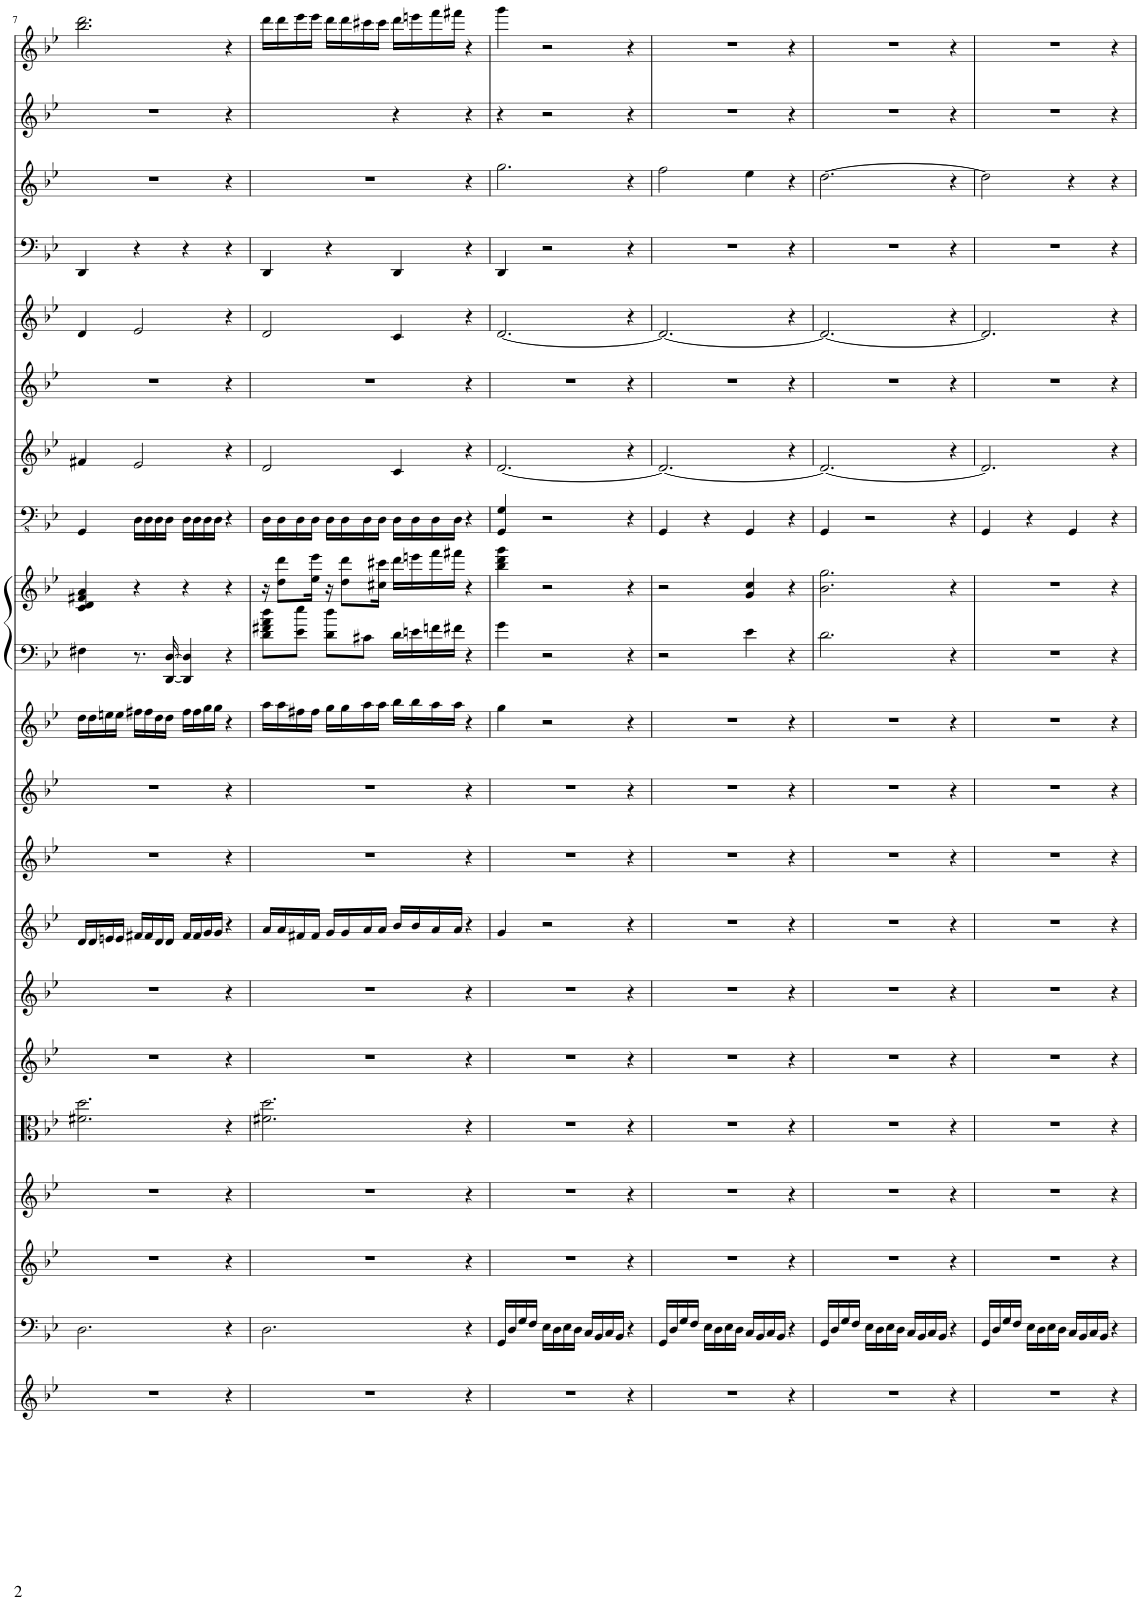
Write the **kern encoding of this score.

**kern	**kern	**kern	**kern	**kern	**kern	**kern	**kern	**kern	**kern	**kern	**kern	**kern	**kern	**kern	**kern	**kern	**kern	**kern	**kern	**kern
*part20	*part19	*part18	*part17	*part16	*part15	*part14	*part13	*part12	*part11	*part10	*part9	*part9	*part8	*part7	*part6	*part5	*part4	*part3	*part2	*part1
*staff21	*staff20	*staff19	*staff18	*staff17	*staff16	*staff15	*staff14	*staff13	*staff12	*staff11	*staff10	*staff9	*staff8	*staff7	*staff6	*staff5	*staff4	*staff3	*staff2	*staff1
*I"Cello (6) 裝飾	*I"Cello (6)	*I"Viola (6) 裝飾	*I"Viola (6) 連音	*I"Viola (6)	*I"Violin II (6) 裝飾	*I"Violin II (6) 連音	*I"Violin II (6)	*I"Violin I (8) 裝飾	*I"Violin I (8) 連音	*I"Violin I (8)	*I"Piano	*	*I"Timpani+	*I"Horn II	*I"Horn I 連音	*I"Horn I	*I"Bassoon 連音	*I"Oboe 連音	*I"Flute 連音	*I"Flute
!!LO:PB:g=z
*clefG2	*clefF4	*clefG2	*clefG2	*clefC3	*clefG2	*clefG2	*clefG2	*clefG2	*clefG2	*clefG2	*clefF4	*clefG2	*clefFv4	*clefG2	*clefG2	*clefG2	*clefF4	*clefG2	*clefG2	*clefG2
*k[b-e-]	*k[b-e-]	*k[b-e-]	*k[b-e-]	*k[b-e-]	*k[b-e-]	*k[b-e-]	*k[b-e-]	*k[b-e-]	*k[b-e-]	*k[b-e-]	*k[b-e-]	*k[b-e-]	*k[b-e-]	*k[b-e-]	*k[b-e-]	*k[b-e-]	*k[b-e-]	*k[b-e-]	*k[b-e-]	*k[b-e-]
*	*	*	*	*	*	*	*M3/4	*	*	*M3/4	*	*	*	*	*	*	*	*	*	*
=7	=7	=7	=7	=7	=7	=7	=7	=7	=7	=7	=7	=7	=7	=7	=7	=7	=7	=7	=7	=7
1r	2.D\	1r	1r	2.f#X\ 2.dd\	1r	1r	16d/LL	1r	1r	16dd\LL	4F#X\	4c/ 4d/ 4f#X/ 4a/	4GGG/	4f#X/	1r	4d/	4DD/	1r	1r	2.bb-\ 2.ddd\
.	.	.	.	.	.	.	16d/	.	.	16dd\	.	.	.	.	.	.	.	.	.	.
.	.	.	.	.	.	.	16en/	.	.	16een\	.	.	.	.	.	.	.	.	.	.
.	.	.	.	.	.	.	16e/JJ	.	.	16ee\JJ	.	.	.	.	.	.	.	.	.	.
.	.	.	.	.	.	.	16f#X/LL	.	.	16ff#X\LL	8.r	4r	16DD\LL	2e-/	.	2e-/	4r	.	.	.
.	.	.	.	.	.	.	16f#/	.	.	16ff#\	.	.	16DD\	.	.	.	.	.	.	.
.	.	.	.	.	.	.	16d/	.	.	16dd\	.	.	16DD\	.	.	.	.	.	.	.
.	.	.	.	.	.	.	16d/JJ	.	.	16dd\JJ	[16DD/ [16D/	.	16DD\JJ	.	.	.	.	.	.	.
.	.	.	.	.	.	.	16f#/LL	.	.	16ff#\LL	4DD/] 4D/]	4r	16DD\LL	.	.	.	4r	.	.	.
.	.	.	.	.	.	.	16f#/	.	.	16ff#\	.	.	16DD\	.	.	.	.	.	.	.
.	.	.	.	.	.	.	16g/	.	.	16gg\	.	.	16DD\	.	.	.	.	.	.	.
.	.	.	.	.	.	.	16g/JJ	.	.	16gg\JJ	.	.	16DD\JJ	.	.	.	.	.	.	.
.	4r	.	.	4r	.	.	4r	.	.	4r	4r	4r	4r	4r	.	4r	4r	.	.	4r
4r	4ryy	4r	4r	4ryy	4r	4r	4ryy	4r	4r	4ryy	4ryy	4ryy	4ryy	4ryy	4r	4ryy	4ryy	4r	4r	4ryy
=8	=8	=8	=8	=8	=8	=8	=8	=8	=8	=8	=8	=8	=8	=8	=8	=8	=8	=8	=8	=8
1r	2.D\	1r	1r	2.f#X\ 2.dd\	1r	1r	16a/LL	1r	1r	16aa\LL	8d\ 8f#X\ 8a\ 8dd\L	16r	16DD\LL	2d/	1r	2d/	4DD/	1r	2ryy	16ddd\LL
.	.	.	.	.	.	.	16a/	.	.	16aa\	.	8dd\ 8ddd\L	16DD\	.	.	.	.	.	.	16ddd\
.	.	.	.	.	.	.	16f#X/	.	.	16ff#X\	8e-\ 8ee-\J	.	16DD\	.	.	.	.	.	.	16eee-\
.	.	.	.	.	.	.	16f#/JJ	.	.	16ff#\JJ	.	16ee-\ 16eee-\Jk	16DD\JJ	.	.	.	.	.	.	16eee-\JJ
.	.	.	.	.	.	.	16g/LL	.	.	16gg\LL	8d\ 8dd\L	16r	16DD\LL	.	.	.	4r	.	.	16ddd\LL
.	.	.	.	.	.	.	16g/	.	.	16gg\	.	8dd\ 8ddd\L	16DD\	.	.	.	.	.	.	16ddd\
.	.	.	.	.	.	.	16a/	.	.	16aa\	8c#X\J	.	16DD\	.	.	.	.	.	.	16ccc#X\
.	.	.	.	.	.	.	16a/JJ	.	.	16aa\JJ	.	16cc#X\ 16ccc#X\Jk	16DD\JJ	.	.	.	.	.	.	16ccc#\JJ
.	.	.	.	.	.	.	16b-/LL	.	.	16bb-\LL	16d\LL	16ddd\LL	16DD\LL	4c/	.	4c/	4DD/	.	4r	16ddd\LL
.	.	.	.	.	.	.	16b-/	.	.	16bb-\	16en\	16eeen\	16DD\	.	.	.	.	.	.	16eeen\
.	.	.	.	.	.	.	16a/	.	.	16aa\	16fn\	16fff\	16DD\	.	.	.	.	.	.	16fff\
.	.	.	.	.	.	.	16a/JJ	.	.	16aa\JJ	16f#X\JJ	16fff#X\JJ	16DD\JJ	.	.	.	.	.	.	16fff#X\JJ
.	4r	.	.	4r	.	.	4r	.	.	4r	4r	4r	4r	4r	.	4r	4r	.	4r	4r
4r	4ryy	4r	4r	4ryy	4r	4r	4ryy	4r	4r	4ryy	4ryy	4ryy	4ryy	4ryy	4r	4ryy	4ryy	4r	4ryy	4ryy
=9	=9	=9	=9	=9	=9	=9	=9	=9	=9	=9	=9	=9	=9	=9	=9	=9	=9	=9	=9	=9
1r	16GG/LL	1r	1r	1r	1r	1r	4g/	1r	1r	4gg\	4g\	4bb-\ 4ddd\ 4ggg\	4GGG/ 4GG/	[2.d/	1r	[2.d/	4DD/	2.gg\	4r	4ggg\
.	16D/	.	.	.	.	.	.	.	.	.	.	.	.	.	.	.	.	.	.	.
.	16G/	.	.	.	.	.	.	.	.	.	.	.	.	.	.	.	.	.	.	.
.	16F/JJ	.	.	.	.	.	.	.	.	.	.	.	.	.	.	.	.	.	.	.
.	16E-\LL	.	.	.	.	.	2r	.	.	2r	2r	2r	2r	.	.	.	2r	.	2r	2r
.	16D\	.	.	.	.	.	.	.	.	.	.	.	.	.	.	.	.	.	.	.
.	16E-\	.	.	.	.	.	.	.	.	.	.	.	.	.	.	.	.	.	.	.
.	16D\JJ	.	.	.	.	.	.	.	.	.	.	.	.	.	.	.	.	.	.	.
.	16C/LL	.	.	.	.	.	.	.	.	.	.	.	.	.	.	.	.	.	.	.
.	16BB-/	.	.	.	.	.	.	.	.	.	.	.	.	.	.	.	.	.	.	.
.	16C/	.	.	.	.	.	.	.	.	.	.	.	.	.	.	.	.	.	.	.
.	16BB-/JJ	.	.	.	.	.	.	.	.	.	.	.	.	.	.	.	.	.	.	.
.	4r	.	.	.	.	.	4r	.	.	4r	4r	4r	4r	4r	.	4r	4r	4r	4r	4r
4r	4ryy	4r	4r	4r	4r	4r	4ryy	4r	4r	4ryy	4ryy	4ryy	4ryy	4ryy	4r	4ryy	4ryy	4ryy	4ryy	4ryy
=10	=10	=10	=10	=10	=10	=10	=10	=10	=10	=10	=10	=10	=10	=10	=10	=10	=10	=10	=10	=10
1r	16GG/LL	1r	1r	1r	1r	1r	2.r	1r	1r	2.r	2r	2r	4GGG/	2.d/_	1r	2.d/_	1r	2ff\	1r	1r
.	16D/	.	.	.	.	.	.	.	.	.	.	.	.	.	.	.	.	.	.	.
.	16G/	.	.	.	.	.	.	.	.	.	.	.	.	.	.	.	.	.	.	.
.	16F/JJ	.	.	.	.	.	.	.	.	.	.	.	.	.	.	.	.	.	.	.
.	16E-\LL	.	.	.	.	.	.	.	.	.	.	.	4r	.	.	.	.	.	.	.
.	16D\	.	.	.	.	.	.	.	.	.	.	.	.	.	.	.	.	.	.	.
.	16E-\	.	.	.	.	.	.	.	.	.	.	.	.	.	.	.	.	.	.	.
.	16D\JJ	.	.	.	.	.	.	.	.	.	.	.	.	.	.	.	.	.	.	.
.	16C/LL	.	.	.	.	.	.	.	.	.	4e-\	4g/ 4cc/	4GGG/	.	.	.	.	4ee-\	.	.
.	16BB-/	.	.	.	.	.	.	.	.	.	.	.	.	.	.	.	.	.	.	.
.	16C/	.	.	.	.	.	.	.	.	.	.	.	.	.	.	.	.	.	.	.
.	16BB-/JJ	.	.	.	.	.	.	.	.	.	.	.	.	.	.	.	.	.	.	.
.	4r	.	.	.	.	.	4r	.	.	4r	4r	4r	4r	4r	.	4r	.	4r	.	.
4r	4ryy	4r	4r	4r	4r	4r	4ryy	4r	4r	4ryy	4ryy	4ryy	4ryy	4ryy	4r	4ryy	4r	4ryy	4r	4r
=11	=11	=11	=11	=11	=11	=11	=11	=11	=11	=11	=11	=11	=11	=11	=11	=11	=11	=11	=11	=11
1r	16GG/LL	1r	1r	1r	1r	1r	2.r	1r	1r	2.r	2.d\	2.b-\ 2.gg\	4GGG/	2.d/_	1r	2.d/_	1r	[2.dd\	1r	1r
.	16D/	.	.	.	.	.	.	.	.	.	.	.	.	.	.	.	.	.	.	.
.	16G/	.	.	.	.	.	.	.	.	.	.	.	.	.	.	.	.	.	.	.
.	16F/JJ	.	.	.	.	.	.	.	.	.	.	.	.	.	.	.	.	.	.	.
.	16E-\LL	.	.	.	.	.	.	.	.	.	.	.	2r	.	.	.	.	.	.	.
.	16D\	.	.	.	.	.	.	.	.	.	.	.	.	.	.	.	.	.	.	.
.	16E-\	.	.	.	.	.	.	.	.	.	.	.	.	.	.	.	.	.	.	.
.	16D\JJ	.	.	.	.	.	.	.	.	.	.	.	.	.	.	.	.	.	.	.
.	16C/LL	.	.	.	.	.	.	.	.	.	.	.	.	.	.	.	.	.	.	.
.	16BB-/	.	.	.	.	.	.	.	.	.	.	.	.	.	.	.	.	.	.	.
.	16C/	.	.	.	.	.	.	.	.	.	.	.	.	.	.	.	.	.	.	.
.	16BB-/JJ	.	.	.	.	.	.	.	.	.	.	.	.	.	.	.	.	.	.	.
.	4r	.	.	.	.	.	4r	.	.	4r	4r	4r	4r	4r	.	4r	.	4r	.	.
4r	4ryy	4r	4r	4r	4r	4r	4ryy	4r	4r	4ryy	4ryy	4ryy	4ryy	4ryy	4r	4ryy	4r	4ryy	4r	4r
=12	=12	=12	=12	=12	=12	=12	=12	=12	=12	=12	=12	=12	=12	=12	=12	=12	=12	=12	=12	=12
1r	16GG/LL	1r	1r	1r	1r	1r	2.r	1r	1r	2.r	2.r	1r	4GGG/	2.d/]	1r	2.d/]	1r	2dd\]	1r	1r
.	16D/	.	.	.	.	.	.	.	.	.	.	.	.	.	.	.	.	.	.	.
.	16G/	.	.	.	.	.	.	.	.	.	.	.	.	.	.	.	.	.	.	.
.	16F/JJ	.	.	.	.	.	.	.	.	.	.	.	.	.	.	.	.	.	.	.
.	16E-\LL	.	.	.	.	.	.	.	.	.	.	.	4r	.	.	.	.	.	.	.
.	16D\	.	.	.	.	.	.	.	.	.	.	.	.	.	.	.	.	.	.	.
.	16E-\	.	.	.	.	.	.	.	.	.	.	.	.	.	.	.	.	.	.	.
.	16D\JJ	.	.	.	.	.	.	.	.	.	.	.	.	.	.	.	.	.	.	.
.	16C/LL	.	.	.	.	.	.	.	.	.	.	.	4GGG/	.	.	.	.	4r	.	.
.	16BB-/	.	.	.	.	.	.	.	.	.	.	.	.	.	.	.	.	.	.	.
.	16C/	.	.	.	.	.	.	.	.	.	.	.	.	.	.	.	.	.	.	.
.	16BB-/JJ	.	.	.	.	.	.	.	.	.	.	.	.	.	.	.	.	.	.	.
.	4r	.	.	.	.	.	4r	.	.	4r	4r	.	4r	4r	.	4r	.	4r	.	.
4r	4ryy	4r	4r	4r	4r	4r	4ryy	4r	4r	4ryy	4ryy	4r	4ryy	4ryy	4r	4ryy	4r	4ryy	4r	4r
=	=	=	=	=	=	=	=	=	=	=	=	=	=	=	=	=	=	=	=	=
*-	*-	*-	*-	*-	*-	*-	*-	*-	*-	*-	*-	*-	*-	*-	*-	*-	*-	*-	*-	*-
